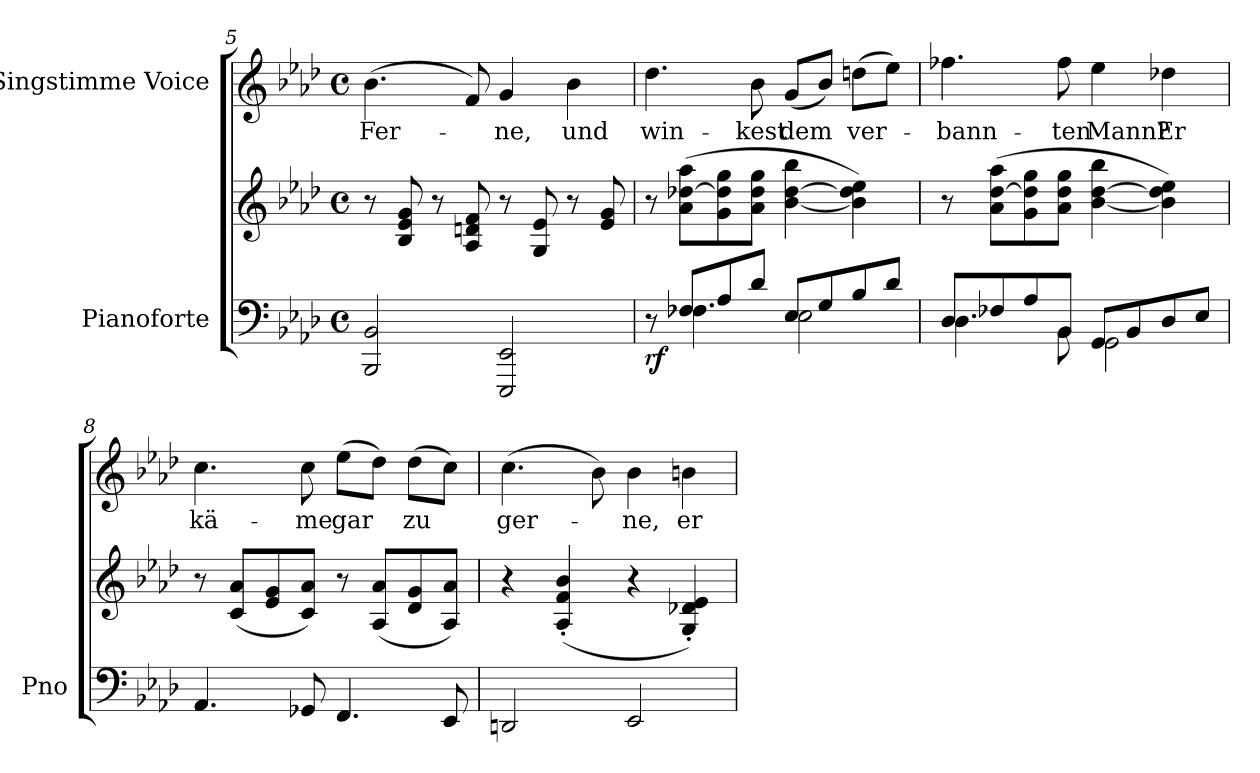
**kern	**kern	**dynam	**kern	**text
*part2	*part2	*part2	*part1	*part1
*staff3	*staff2	*staff2/3	*staff1	*staff1
*I"Pianoforte	*	*	*I"Singstimme Voice	*
*I'Pno	*	*	*	*
*clefF4	*clefG2	*	*clefG2	*
*k[b-e-a-d-]	*k[b-e-a-d-]	*	*k[b-e-a-d-]	*
*M4/4	*M4/4	*	*M4/4	*
*met(c)	*met(c)	*	*met(c)	*
=5	=5	=5	=5	=5
!	!	!	!	!LO:LY:b
2BBB-/ 2BB-/	8r	.	(4.b-\	Fer-
.	8B-/ 8e-/ 8g/	.	.	.
.	8r	.	.	.
.	8A-/ 8dn/ 8f/	.	8f/)	.
!	!	!	!	!LO:LY:b
2EEE-/ 2EE-/	8r	.	4g/	-ne,
.	8G/ 8e-/	.	.	.
!	!	!	!	!LO:LY:b
.	8r	.	4b-\	und
.	8e-/ 8g/	.	.	.
=6	=6	=6	=6	=6
*^	*	*	*	*
!	!	!	!LO:DY:b=2	!	!LO:LY:b
8r	8ryy	8r	rf	4.dd-\	win-
!LO:N:head=solid	!	!	!	!	!
8F-X/L	4.F-\	(8a-\ [8dd-X\ 8aa-\L	.	.	.
8A-/	.	8g\ 8dd-\] 8gg\	.	.	.
!	!	!	!	!	!LO:LY:b
8d-/J	.	8a-\ 8dd-\ 8gg\J	.	8b-\	-kest
!	!	!	!	!	!LO:LY:b
8E-/L	2E-\	[4b-\ [4dd-\ 4bb-\	.	(8g/L	dem
8G/	.	.	.	8b-/J)	.
!	!	!	!	!	!LO:LY:b
8B-/	.	4b-\] 4dd-\] 4ee-\)	.	(8ddn\L	ver-
8d-/J	.	.	.	8ee-\J)	.
!!LO:LB:g=z
=7	=7	=7	=7	=7	=7
!LO:N:head=solid	!	!	!	!	!LO:LY:b
8D-/L	4.D-\	8r	.	4.ff-X\	-bann-
8F-X/	.	(8a-\ [8dd-\ 8aa-\L	.	.	.
8A-/	.	8g\ 8dd-\] 8gg\	.	.	.
!	!	!	!	!	!LO:LY:b
8BB-/J	8BB-\	8a-\ 8dd-\ 8gg\J	.	8ff-\	-ten
!	!	!	!	!	!LO:LY:b
8GG/L	2GG\	[4b-\ [4dd-\ 4bb-\	.	4ee-\	Mann?
8BB-/	.	.	.	.	.
!	!	!	!	!	!LO:LY:b
8D-/	.	4b-\] 4dd-\] 4ee-\)	.	4dd-X\	Er
8E-/J	.	.	.	.	.
*v	*v	*	*	*	*
!!LO:LB:g=z
=8	=8	=8	=8	=8
!	!	!	!	!LO:LY:b
4.AA-/	8r	.	4.cc\	kä-
.	(8c/ 8a-/L	.	.	.
.	8e-/ 8g/	.	.	.
!	!	!	!	!LO:LY:b
8GG-X/	8c/ 8a-/J)	.	8cc\	-me
!	!	!	!	!LO:LY:b
4.FF/	8r	.	(8ee-\L	gar
.	(8A-/ 8a-/L	.	8dd-\J)	.
!	!	!	!	!LO:LY:b
.	8d-/ 8g/	.	(8dd-\L	zu
8EE-/	8A-/ 8a-/J)	.	8cc\J)	.
=9	=9	=9	=9	=9
!	!	!	!	!LO:LY:b
2DDn/	4r	.	(4.cc\	ger-
.	(4A-/' 4f/' 4b-/'	.	.	.
.	.	.	8b-\)	.
!	!	!	!	!LO:LY:b
2EE-/	4r	.	4b-\	-ne,
!	!	!	!	!LO:LY:b
.	4G/' 4d-X/' 4e-/')	.	4bn\	er
=	=	=	=	=
*-	*-	*-	*-	*-
